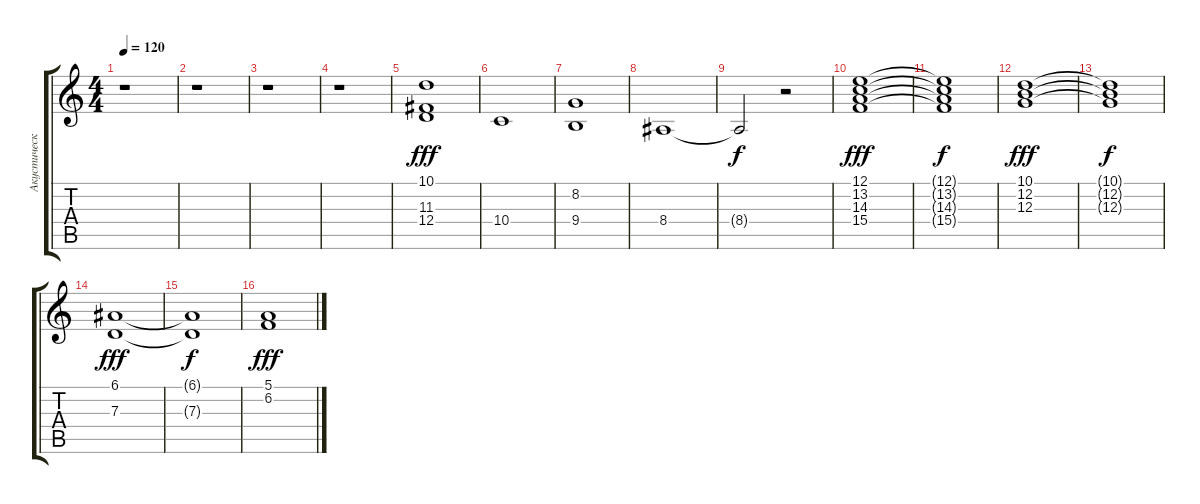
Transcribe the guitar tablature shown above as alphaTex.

\track ("Акустический Гранд Роял" "Акустическ") {instrument acousticgrandpiano}
\staff {score tabs}
\tuning (E4 B3 G3 D3 A2 E2) {hide}
\ts (4 4)
\tempo 120
\clef g2
\ks c
r.1{dy f} |
r.1 |
r.1 |
r.1 |
(10.1 11.3 12.4).1{dy fff} |
10.4.1 |
(8.2 9.4).1 |
8.4.1 |
8.4{t}.2{dy f} r.2 |
(12.1 13.2 14.3 15.4).1{dy fff} |
(12.1{t} 13.2{t} 14.3{t} 15.4{t}).1{dy f} |
(10.1 12.2 12.3).1{dy fff} |
(10.1{t} 12.2{t} 12.3{t}).1{dy f} |
(6.1 7.3).1{dy fff} |
(6.1{t} 7.3{t}).1{dy f} |
(5.1 6.2).1{dy fff}
